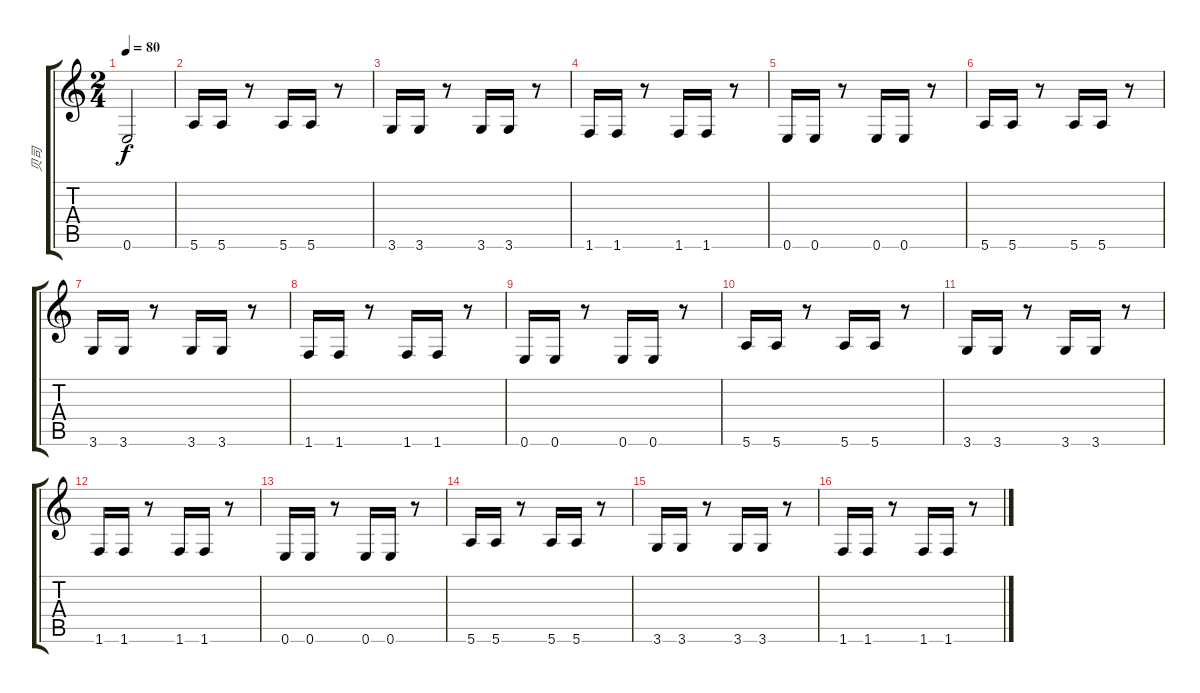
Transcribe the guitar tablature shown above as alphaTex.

\track ("贝司" "贝司") {instrument electricbassfinger}
\staff {score tabs}
\tuning (E4 B3 G3 D3 A2 E2) {hide}
\ts (2 4)
\tempo 80
\clef g2
\ks c
0.6.2{dy f} |
5.6.16 5.6.16 r.8 5.6.16 5.6.16 r.8 |
3.6.16 3.6.16 r.8 3.6.16 3.6.16 r.8 |
1.6.16 1.6.16 r.8 1.6.16 1.6.16 r.8 |
0.6.16 0.6.16 r.8 0.6.16 0.6.16 r.8 |
5.6.16 5.6.16 r.8 5.6.16 5.6.16 r.8 |
3.6.16 3.6.16 r.8 3.6.16 3.6.16 r.8 |
1.6.16 1.6.16 r.8 1.6.16 1.6.16 r.8 |
0.6.16 0.6.16 r.8 0.6.16 0.6.16 r.8 |
5.6.16 5.6.16 r.8 5.6.16 5.6.16 r.8 |
3.6.16 3.6.16 r.8 3.6.16 3.6.16 r.8 |
1.6.16 1.6.16 r.8 1.6.16 1.6.16 r.8 |
0.6.16 0.6.16 r.8 0.6.16 0.6.16 r.8 |
5.6.16 5.6.16 r.8 5.6.16 5.6.16 r.8 |
3.6.16 3.6.16 r.8 3.6.16 3.6.16{txt ""} r.8 |
1.6.16 1.6.16 r.8 1.6.16 1.6.16 r.8
